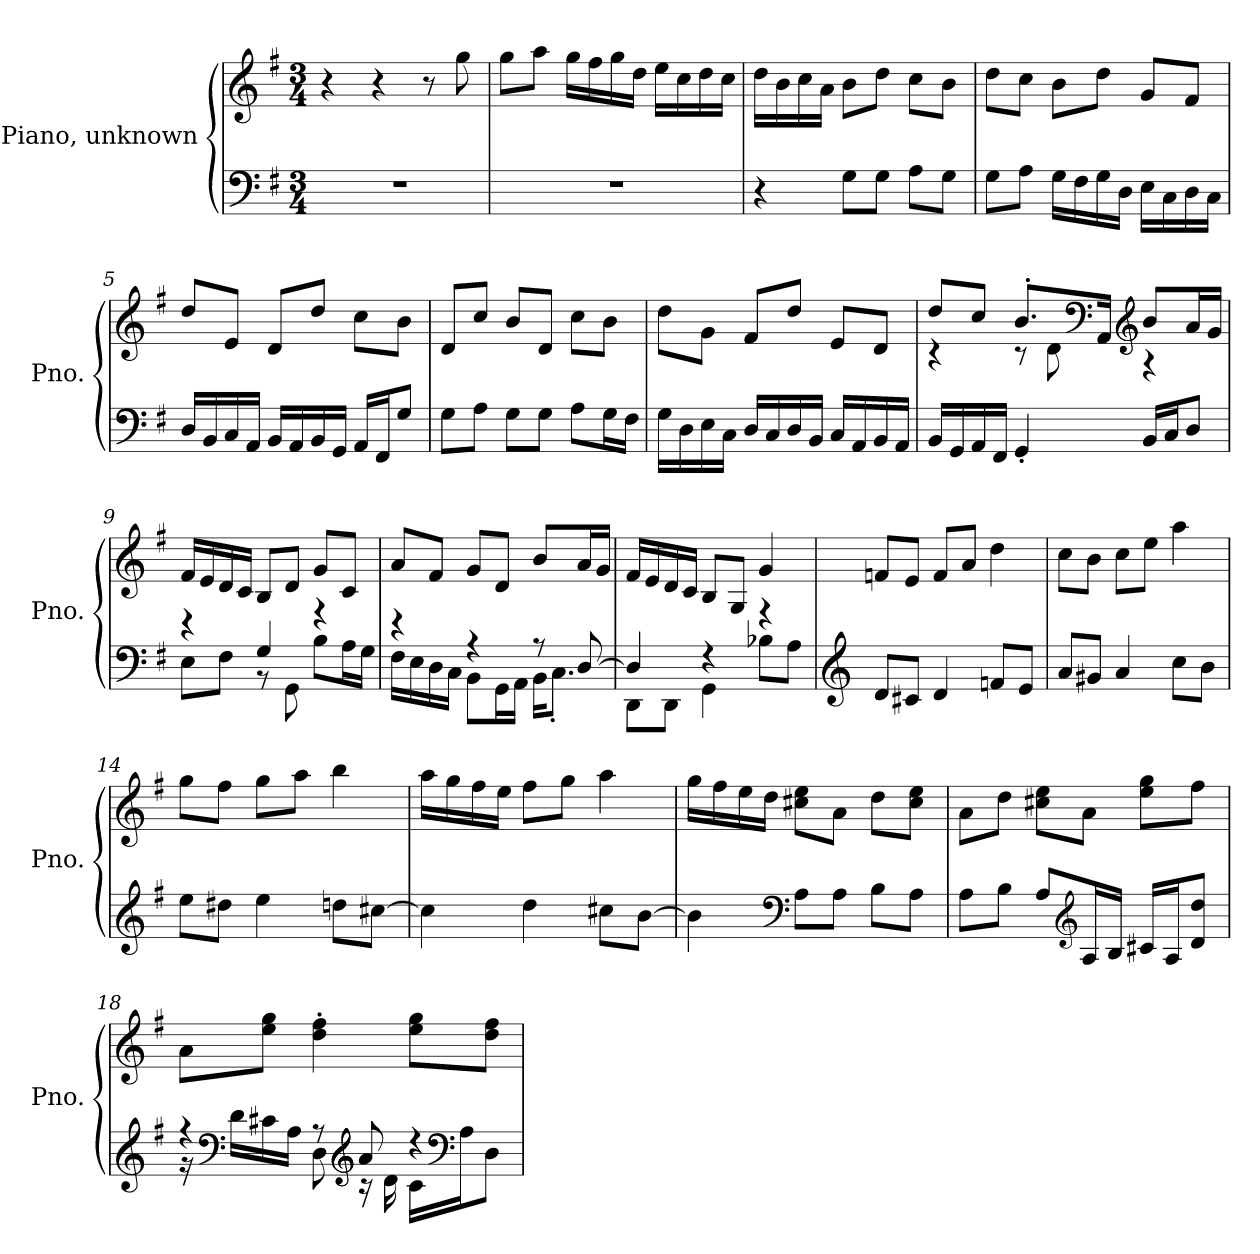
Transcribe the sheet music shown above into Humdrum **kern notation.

**kern	**kern
*part1	*part1
*staff2	*staff1
*I"Piano, unknown	*
*I'Pno.	*
*clefF4	*clefG2
*k[f#]	*k[f#]
*M3/4	*M3/4
*MM109	*MM109
=1	=1
2.r	4r
.	4r
.	8r
.	8gg\
=2	=2
2.r	8gg\L
.	8aa\J
.	16gg\LL
.	16ff#\
.	16gg\
.	16dd\JJ
.	16ee\LL
.	16cc\
.	16dd\
.	16cc\JJ
=3	=3
4r	16dd\LL
.	16b\
.	16cc\
.	16a\JJ
8G\L	8b\L
8G\J	8dd\J
8A\L	8cc\L
8G\J	8b\J
=4	=4
8G\L	8dd\L
8A\J	8cc\J
16G\LL	8b\L
16F#\	.
16G\	8dd\J
16D\JJ	.
16E\LL	8g/L
16C\	.
16D\	8f#/J
16C\JJ	.
!!LO:LB:g=z
=5	=5
16D/LL	8dd/L
16BB/	.
16C/	8e/J
16AA/JJ	.
16BB/LL	8d/L
16AA/	.
16BB/	8dd/J
16GG/JJ	.
16AA/LL	8cc\L
16FF#/J	.
8G/J	8b\J
=6	=6
8G\L	8d/L
8A\J	8cc/J
8G\L	8b/L
8G\J	8d/J
8A\L	8cc\L
16G\L	8b\J
16F#\JJ	.
=7	=7
16G\LL	8dd\L
16D\	.
16E\	8g\J
16C\JJ	.
16D/LL	8f#/L
16C/	.
16D/	8dd/J
16BB/JJ	.
16C/LL	8e/L
16AA/	.
16BB/	8d/J
16AA/JJ	.
=8	=8
*	*^
16BB/LL	8dd/L	4r
16GG/	.	.
16AA/	8cc/J	.
16FF#/JJ	.	.
4GG'/	8.b'/L	8r
.	.	8d\
*	*clefF4	*
.	16AA/Jk	.
*	*clefG2	*
16BB/LL	8b/L	4r
16C/J	.	.
8D/J	16a/L	.
.	16g/JJ	.
*	*v	*v
!!LO:LB:g=z
=9	=9
*^	*
4r	8E\L	16f#/LL
.	.	16e/
.	8F#\J	16d/
.	.	16c/JJ
4G/	8r	8B/L
.	8GG\	8d/J
4r	8B\L	8g/L
.	16A\L	8c/J
.	16G\JJ	.
=10	=10	=10
4r	16F#\LL	8a/L
.	16E\	.
.	16D\	8f#/J
.	16C\JJ	.
4r	8BB\L	8g/L
.	16GG\L	8d/J
.	16AA\JJ	.
8r	16BB\KL	8b/L
.	8.C'\J	.
[8D/	.	16a/L
.	.	16g/JJ
=11	=11	=11
4D/]	8DD\L	16f#/LL
.	.	16e/
.	8DD\J	16d/
.	.	16c/JJ
4r	4GG\	8B/L
.	.	8G/J
4r	8B-X\L	4g/
.	8A\J	.
*v	*v	*
=12	=12
*clefG2	*
8d/L	8fn/L
8c#X/J	8e/J
4d/	8f/L
.	8a/J
8fn/L	4dd\
8e/J	.
!!LO:LB:g=z
=13	=13
8a/L	8cc\L
8g#X/J	8b\J
4a/	8cc\L
.	8ee\J
8cc\L	4aa\
8b\J	.
=14	=14
8ee\L	8gg\L
8dd#X\J	8ff#\J
4ee\	8gg\L
.	8aa\J
8ddn\L	4bb\
[8cc#X\J	.
=15	=15
4cc#\]	16aa\LL
.	16gg\
.	16ff#\
.	16ee\JJ
4dd\	8ff#\L
.	8gg\J
8cc#X\L	4aa\
[8b\J	.
=16	=16
4b\]	16gg\LL
.	16ff#\
.	16ee\
.	16dd\JJ
*clefF4	*
8A\L	8cc#X\ 8ee\L
8A\J	8a\J
8B\L	8dd\L
8A\J	8cc#\ 8ee\J
!!LO:LB:g=z
=17	=17
8A\L	8a\L
8B\J	8dd\J
8A/L	8cc#X\ 8ee\L
*clefG2	*
16A/L	8a\J
16B/JJ	.
16c#X/LL	8ee\ 8gg\L
16A/J	.
8d/ 8dd/J	8ff#\J
=18	=18
*^	*
4r	16r	8a\L
*clefF4	*	*
.	16d\LL	.
.	16c#X\	8ee\ 8gg\J
.	16A\JJ	.
8r	8D\	4dd\' 4ff#\'
*clefG2	*	*
8a/	16r	.
.	16d\	.
4r	16c#\LL	8ee\ 8gg\L
*clefF4	*	*
.	16A\J	.
.	8D\J	8dd\ 8ff#\J
*v	*v	*
=	=
*-	*-
